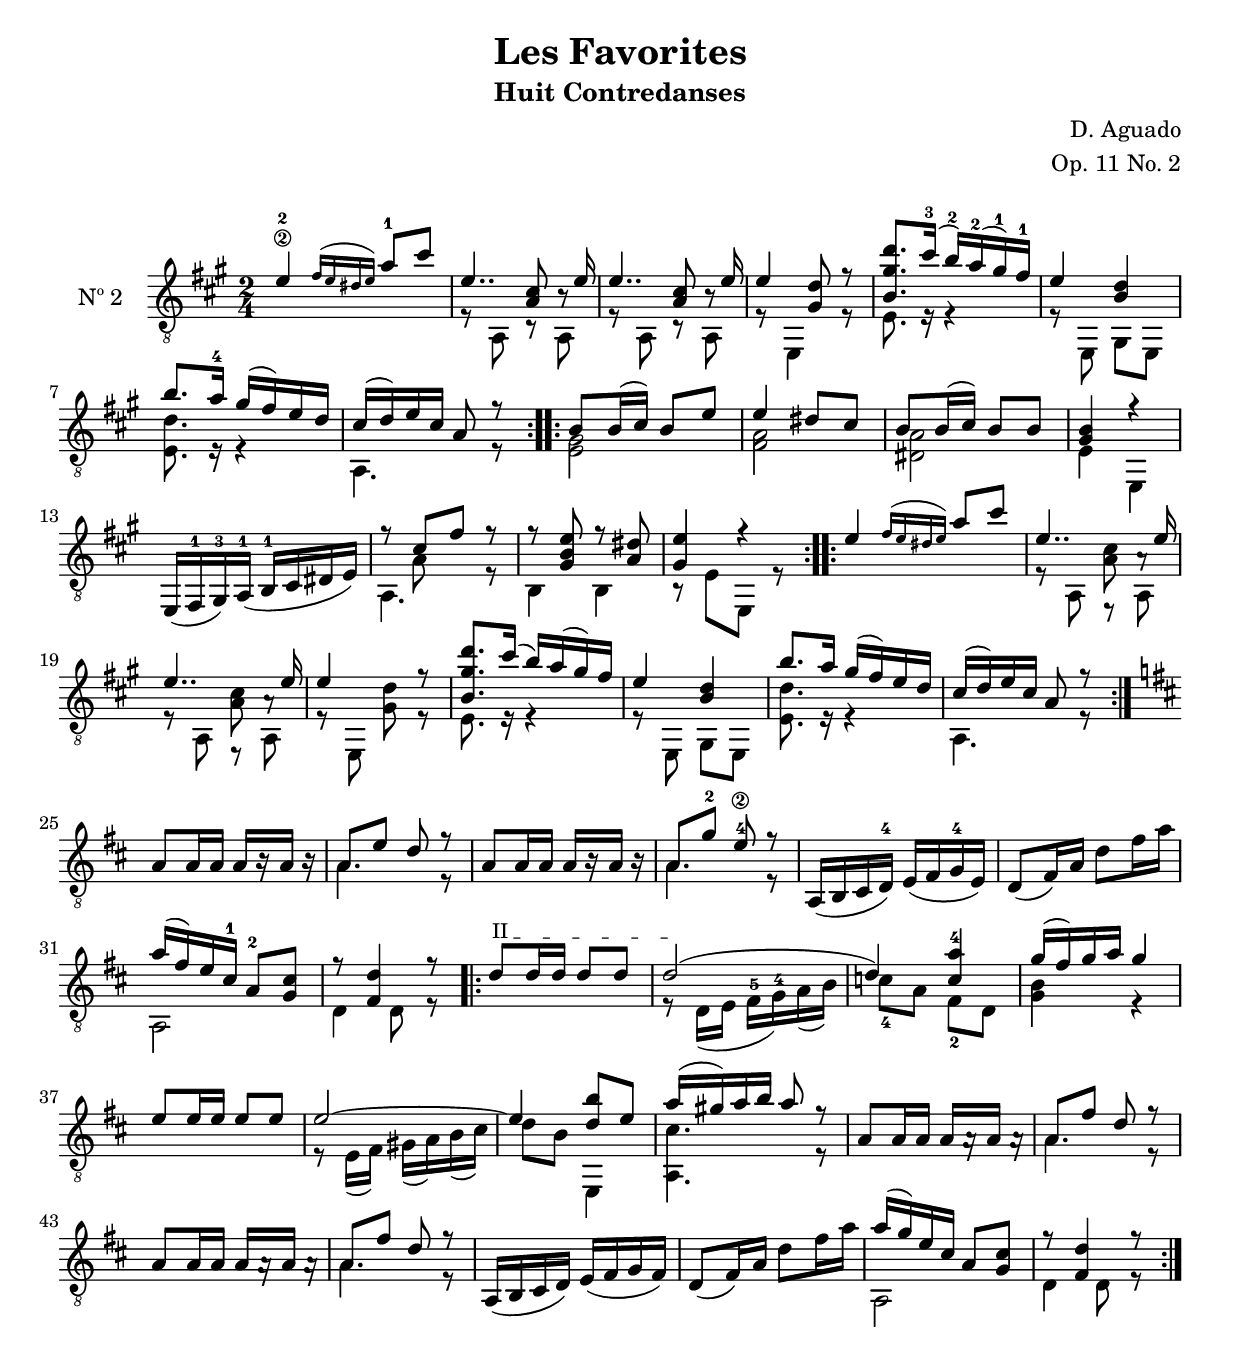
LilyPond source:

\version "2.19.32"

\header {
  title = "Les Favorites"
  subtitle = "Huit Contredanses"
  composer = "D. Aguado"
  opus = "Op. 11 No. 2"
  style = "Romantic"
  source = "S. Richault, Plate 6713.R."
  date = "1846"
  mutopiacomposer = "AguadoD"
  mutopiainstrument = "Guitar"
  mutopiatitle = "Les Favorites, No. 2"
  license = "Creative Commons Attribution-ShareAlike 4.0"
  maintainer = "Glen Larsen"
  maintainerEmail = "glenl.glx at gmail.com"
}

\paper {
  % add space between composer/opus markup and first staff
  markup-system-spacing #'padding = #3
  % add a little space between composer and opus
  markup-markup-spacing #'padding = #1.2
  top-margin = #8
  bottom-margin = #12
}

mbreak = {} % { \break }
global = {
  \time 2/4
  \key a \major
}

upperVoice = \relative c' {
  \voiceOne
  \repeat volta 2 {
    <e\2-2>4 \grace{fis16[( e dis e)]} <a-1>8 cis |
    e,4.. e16 |
    e4.. e16 |
    e4 <gis, d'>8 r |
    <b gis' d'>8. <cis'-3>16( <b-2>16) <a-2>( <gis-1>) <fis-1> |

    \mbreak
    e4 <b d> |
    b'8. <a-4>16 gis( fis) e d |
    cis16( d) e cis a8 r |
  }
  \repeat volta 2 {
    b8 b16( cis) b8 e |
    e4 dis8 cis |
    b8 b16( cis) b8 b |

    \mbreak
    <gis b>4 r |
    s2 |
    r8 cis8[ fis] r |
    r8 <gis, b e> r <a dis> |
    <gis e'>4 r |
  }
  \repeat volta 2 {
    e'4 \grace{fis16([ e dis e16])} a8 cis |

    \mbreak
    e,4.. e16 |
    e4.. e16 |
    e4 s8 r |
    <b gis' d'>8. cis'16( b) a( gis) fis |
    e4 <b d> |
    b'8. a16 gis( fis) e d |

    \mbreak
    cis16( d) e cis a8 r |
  }
  \key b\minor % d\major
  a8 a16 a a[ b\rest a] b\rest |
  a8 e' d8 r |
  a8 a16 a a[ b\rest a] b\rest |
  a8 <g'-2> <e-4\2> r |
  \oneVoice a,,16( b cis <d-4>) e( fis <g-4> e) |

  \mbreak
  d8( fis16) a d8 fis16 a \voiceOne |
  a16( fis) e <cis-1> <a-2>8 < g cis> |
  r8 <fis d'>4 r8 |
  \repeat volta 2 {
    \once\override TextSpanner.bound-details.left.text = \markup{\upright\small\smallCaps "II "}
    d'8\startTextSpan d16 d d8 d |
    d2(\stopTextSpan |
    d4) <c a'-4> |

    \mbreak
    g'16( fis) g a g4 |
    e8 e16 e e8 e |
    e2~ |
    e4 <d b'>8 e |
    a16( gis) a b a8 r |
    a,8 a16 a a[ a\rest a] a\rest |

    \mbreak
    a8 fis' d r |
    a8 a16 a a[ a\rest a] a\rest |
    a8 fis' d r |
    \oneVoice a,16( b cis d) e( fis g fis) |
    d8( fis16) a d8 fis16 a |
    \voiceOne a16( g) e cis a8 <g cis> |
    r8 <fis d'>4 r8
  }
}


lowerVoice = \relative c {
  \voiceTwo
  %\set stringNumberOrientations = #'(down)
  %\set fingeringOrientations = #'(down)
  \override Fingering.staff-padding = #'()
  s2 |
  \repeat unfold 2 {
    << { \voiceTwo r8 a r a } \\ { \voiceThree s4 <a' cis>8 b\rest } >> |
  }
  r8 e,,4 r8 |
  e'8. r16 r4 |

  r8 e, gis e |
  <e' d'>8. r16 r4 |
  a,4. r8 |
  <e' gis>2 |
  <fis a>2 |
  <dis a'>2 |

  e4 e, |
  \oneVoice e16( <fis-1> <gis-3>) <a-1>( <b-1> cis dis e) \voiceTwo |
  << {\voiceTwo a,4. r8 } \\ {\voiceThree\stemDown s8 a' } >> |
  b,4 b |
  r8 e[ e,] r |
  s2 |

  << { \voiceTwo r8 a r a |
       r8 a r a |
     } \\
     { \voiceThree\stemDown s4 <a' cis>8 a\rest |
       s4 <a cis>8 a\rest |
    } >>
  r8 e, <gis' d'> r |
  e8. r16 r4 |
  r8 e, gis[ e] |
  <e' d'>8. r16 r4 |

  a,4. r8 |
  s2 |
  a'4. r8 |
  s2 |
  a4. r8 |
  s2 |

  s2 |
  a,2 |
  d4 d8 r |
  s2 |
  r8 d16( e <fis-5> <g-4>) a( b) |
  \set fingeringOrientations = #'(down)
  <c-4>8 a <fis-2> d |

  <g b>4 r |
  s2 |
  r8 e16( fis) gis( a) b( cis) |
  d8 b e,,4 |
  <a cis'>4. r8 |
  s2 |

  a'4. r8 |
  s2 |
  a4. r8 |
  s2 |
  s2 |
  a,2 |
  d4 d8 r
}

\score {
  <<
    \new Staff = "Guitar" \with {
      midiInstrument = #"acoustic guitar (nylon)"
      instrumentName = #"Nº 2"
      \mergeDifferentlyDottedOn
%      \override StringNumber #'stencil = ##f
    } <<
      \global
      \clef "treble_8"

      \context Voice = "upperVoice" \upperVoice
      \context Voice = "lowerVoice" \lowerVoice
    >>
%{
    % tabs are not completely developed
    \new TabStaff = "Guitar tabs" \with {
      restrainOpenStrings = ##t
    } <<
      \clef "moderntab"
      \global
      \context TabVoice = "upperVoice" \upperVoice
      \context TabVoice = "lowerVoice" \lowerVoice
    >>
%}
  >>
  \layout {}
  \midi {
    \context { \TabStaff \remove "Staff_performer" }
    \tempo 4 = 80
  }
}
